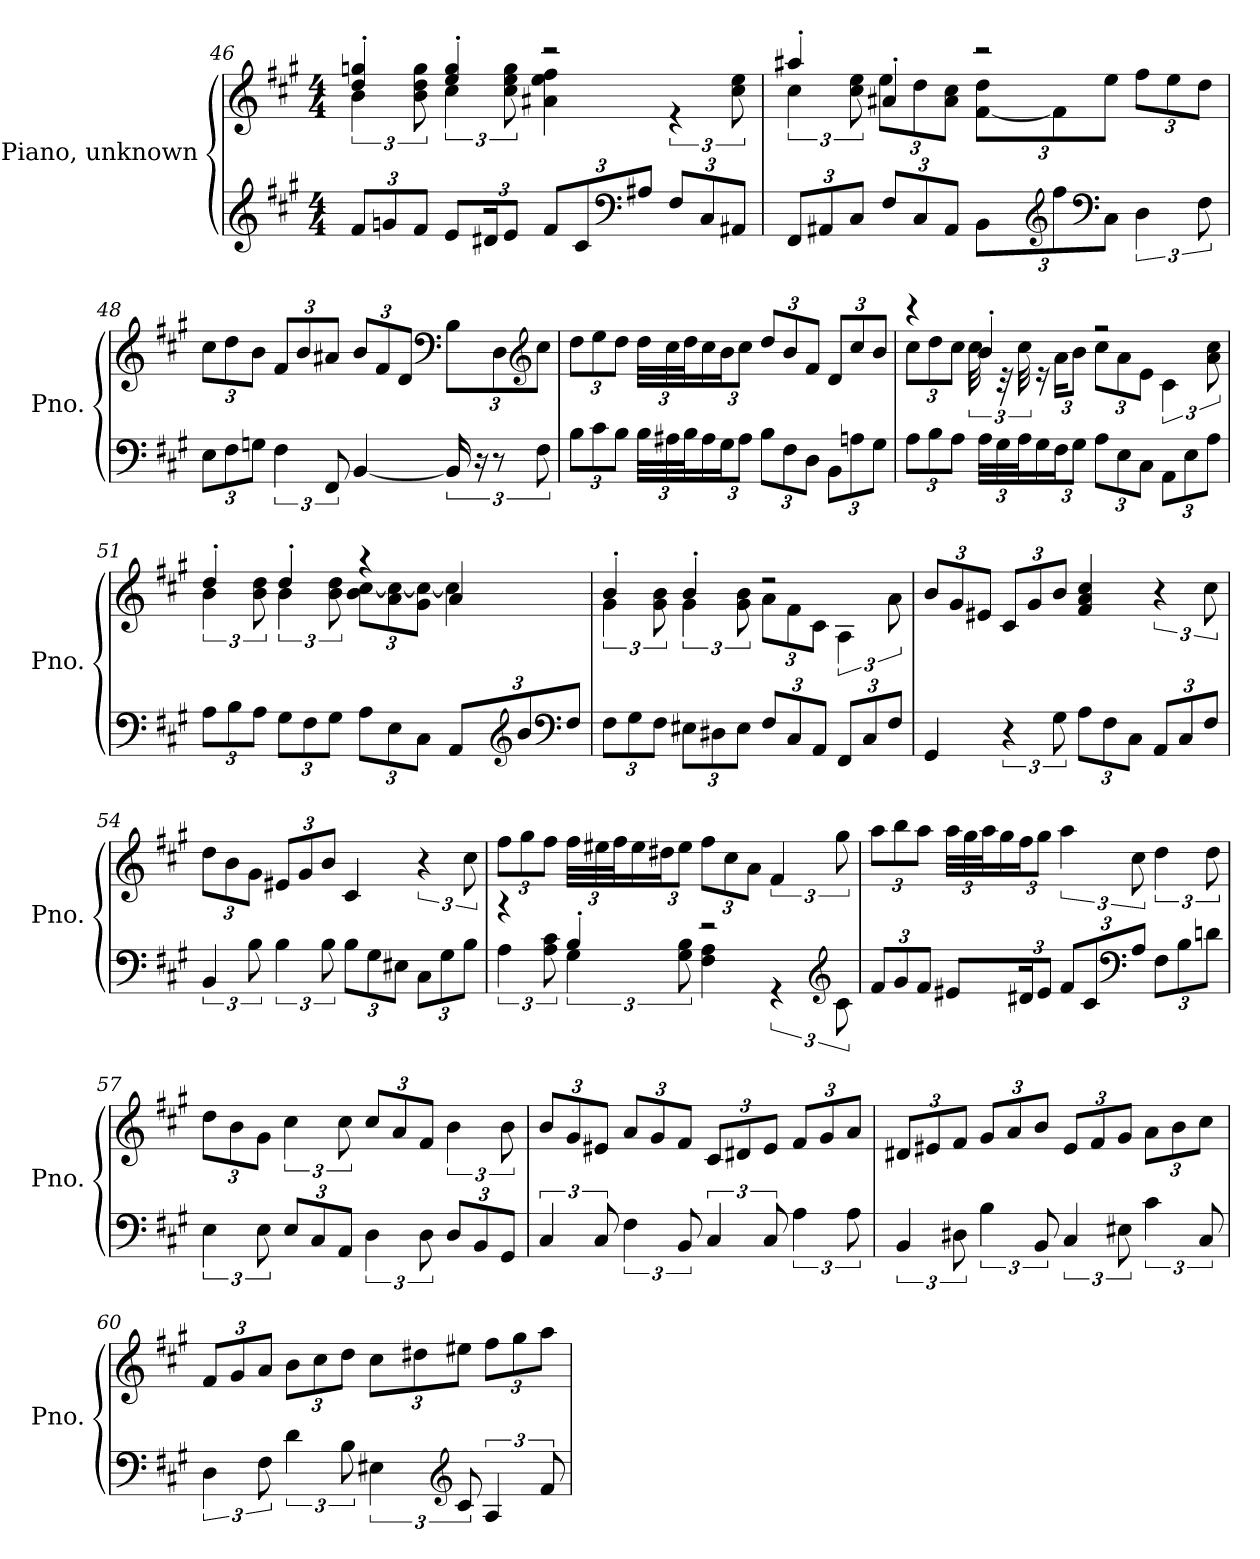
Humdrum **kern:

**kern	**kern
*part1	*part1
*staff2	*staff1
*I"Piano, unknown	*
*I'Pno.	*
*clefG2	*clefG2
*k[f#c#g#]	*k[f#c#g#]
*M4/4	*M4/4
*Xbrackettup	*
=46	=46
*	*^
12f#/L	4dd/' 4ggn/'	6b\
12gn/	.	.
12f#/J	.	12b\ 12dd\ 12gg\
8e/L	4ee/' 4gg/'	6cc#\
24d#X/K	.	.
12e/J	.	12cc#\ 12ee\ 12gg\
12f#/L	2r	4a#X\ 4ee\ 4ff#\
12c#/	.	.
*clefF4	*	*
12A#X/J	.	.
12F#/L	.	6r
12C#/	.	.
12AA#X/J	.	12cc#\ 12ee\
!!LO:LB:g=z	!!
=47	=47	=47
12FF#/L	4aa#X'/	6cc#\
12AA#X/	.	.
12C#/J	.	12cc#\ 12ee\
*	*	*Xbrackettup
12F#/L	4a#X'/	12ee\L
12C#/	.	12dd\
12AA#/J	.	12a#\ 12cc#\J
12BB\L	2r	[12f#\ 12dd\L
*clefG2	*	*
12ff#\	.	12f#\]
*clefF4	*	*
12C#\J	.	12ee\J
*brackettup	*	*
6D\	.	12ff#\L
.	.	12ee\
12F#\	.	12dd\J
*	*v	*v
=48	=48
*Xbrackettup	*
12E\L	12cc#\L
12F#\	12dd\
12Gn\J	12b\J
*brackettup	*
6F#\	12f#/L
.	12b/
12FF#/	12a#X/J
[4BB/	12b/L
.	12f#/
.	12d/J
*	*clefF4
24BB/]	12B\L
24r	.
12r	12D\
*	*clefG2
12F#\	12cc#\J
!!LO:LB:g=z
=49	=49
*Xbrackettup	*
12B\L	12dd\L
12c#\	12ee\
12B\J	12dd\J
48B\LLL	48dd\LLL
48A#X\	48cc#\
48B\J	48dd\J
16A#\	16cc#\
24G#\J	24b\J
12A#\J	12cc#\J
12B\L	12dd/L
12F#\	12b/
12D\J	12f#/J
12BB\L	12d/L
12An\	12cc#/
12G#\J	12b/J
=50	=50
*	*^
12A\L	4r	12cc#\L
12B\	.	12dd\
12A\J	.	12cc#\J
*	*	*brackettup
48A\LLL	4b'/	48cc#\
48G#\	.	48r
48A\J	.	48cc#\
16G#\	.	16r
*	*	*Xbrackettup
24F#\J	.	24a\KL
12G#\J	.	12b\J
12A\L	2r	12cc#\L
12E\	.	12a\
12C#\J	.	12e\J
*	*	*brackettup
12AA\L	.	6c#\
12E\	.	.
12A\J	.	12a\ 12cc#\
!!LO:LB:g=z	!!
=51	=51	=51
12A\L	4dd'/	6b\
12B\	.	.
12A\J	.	12b\ 12dd\
12G#\L	4dd'/	6b\
12F#\	.	.
12G#\J	.	12b\ 12dd\
*	*	*Xbrackettup
12A\L	4r	12b\ [12cc#\L
12E\	.	12a\ 12cc#\_
12C#\J	.	12g#\ 12cc#\_J
12AA/L	4a/	4cc#\]
*clefG2	*	*
12b/	.	.
*clefF4	*	*
12F#/J	.	.
=52	=52	=52
*	*	*brackettup
12F#\L	4b'/	6g#\
12G#\	.	.
12F#\J	.	12g#\ 12b\
12E#X\L	4b'/	6g#\
12D#X\	.	.
12E#\J	.	12g#\ 12b\
*	*	*Xbrackettup
12F#/L	2r	12a\L
12C#/	.	12f#\
12AA/J	.	12c#\J
*	*	*brackettup
12FF#/L	.	6A\
12C#/	.	.
12F#/J	.	12a\
*	*v	*v
!!LO:LB:g=z
=53	=53
*	*Xbrackettup
4GG#/	12b/L
.	12g#/
.	12e#X/J
*brackettup	*
6r	12c#/L
.	12g#/
12G#\	12b/J
*Xbrackettup	*
12A\L	4f#/ 4a/ 4cc#/
12F#\	.
12C#\J	.
*	*brackettup
12AA/L	6r
12C#/	.
12F#/J	12cc#\
=54	=54
*brackettup	*Xbrackettup
6BB/	12dd\L
.	12b\
12B\	12g#\J
6B\	12e#X/L
.	12g#/
12B\	12b/J
*Xbrackettup	*
12B\L	4c#/
12G#\	.
12E#X\J	.
*	*brackettup
12C#\L	6r
12G#\	.
12B\J	12cc#\
=55	=55
*^	*
*	*brackettup	*Xbrackettup
4r	6A\	12ff#\L
.	.	12gg#\
.	12A\ 12c#\	12ff#\J
4B'/	6G#\	48ff#\LLL
.	.	48ee#X\
.	.	48ff#\J
.	.	16ee#\
.	.	24dd#X\J
.	12G#\ 12B\	12ee#\J
2r	4F#\ 4A\	12ff#\L
.	.	12cc#\
.	.	12a\J
*	*	*brackettup
.	6r	6f#/
*clefG2	*	*
.	12c#\	12gg#\
*v	*v	*
!!LO:LB:g=z
=56	=56
*Xbrackettup	*Xbrackettup
12f#/L	12aa\L
12g#/	12bb\
12f#/J	12aa\J
8e#X/L	48aa\LLL
.	48gg#\
.	48aa\J
.	16gg#\
24d#X/K	24ff#\J
12e#/J	12gg#\J
*	*brackettup
12f#/L	6aa\
12c#/	.
*clefF4	*
12A/J	12cc#\
12F#\L	6dd\
12B\	.
12dn\J	12dd\
=57	=57
*brackettup	*Xbrackettup
6E\	12dd\L
.	12b\
12E\	12g#\J
*Xbrackettup	*brackettup
12E/L	6cc#\
12C#/	.
12AA/J	12cc#\
*brackettup	*Xbrackettup
6D\	12cc#/L
.	12a/
12D\	12f#/J
*Xbrackettup	*brackettup
12D/L	6b\
12BB/	.
12GG#/J	12b\
!!LO:PB:g=z
=58	=58
*brackettup	*Xbrackettup
6C#/	12b/L
.	12g#/
12C#/	12e#X/J
6F#\	12a/L
.	12g#/
12BB/	12f#/J
6C#/	12c#/L
.	12d#X/
12C#/	12e#/J
6A\	12f#/L
.	12g#/
12A\	12a/J
=59	=59
6BB/	12d#X/L
.	12e#X/
12D#X\	12f#/J
6B\	12g#/L
.	12a/
12BB/	12b/J
6C#/	12e#/L
.	12f#/
12E#X\	12g#/J
6c#\	12a\L
.	12b\
12C#/	12cc#\J
!!LO:LB:g=z
=60	=60
6D\	12f#/L
.	12g#/
12F#\	12a/J
6d\	12b\L
.	12cc#\
12B\	12dd\J
6E#X\	12cc#\L
.	12dd#X\
*clefG2	*
12c#/	12ee#X\J
6A/	12ff#\L
.	12gg#\
12f#/	12aa\J
=	=
*-	*-
